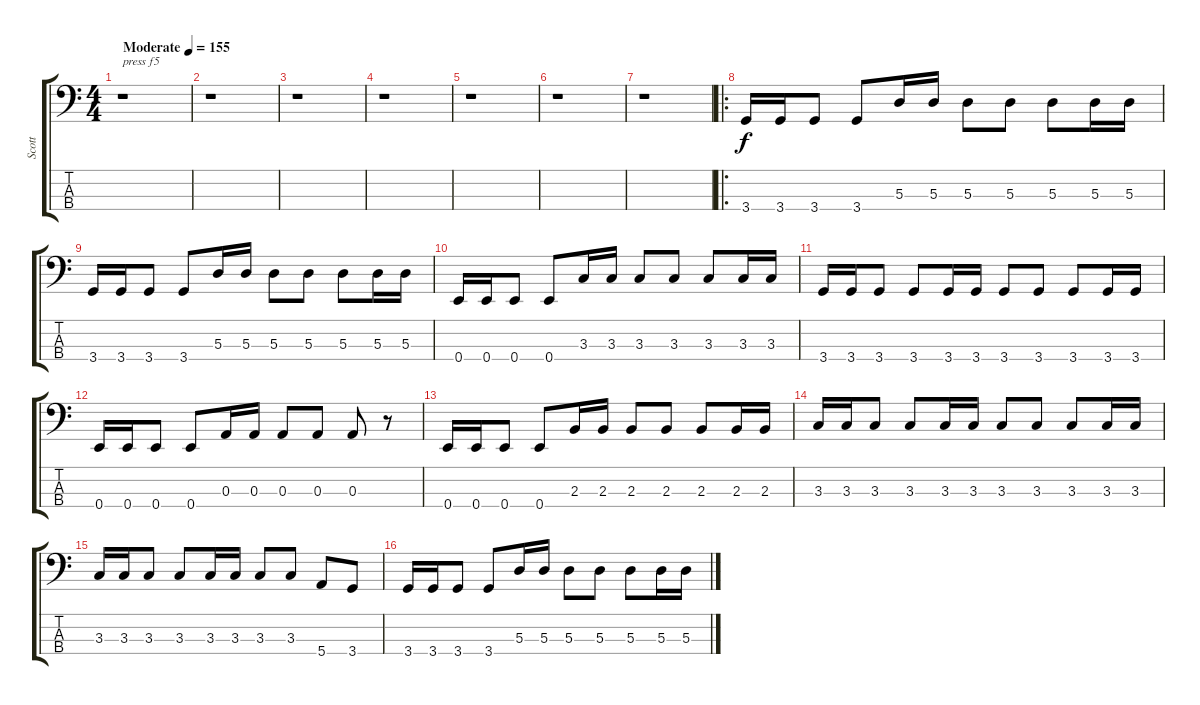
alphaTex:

\track ("Scott" "Scott") {instrument fretlessbass}
\staff {score tabs}
\tuning (G2 D2 A1 E1) {hide}
\ts (4 4)
\tempo (155 "Moderate")
\clef f4
\ks c
r.1{txt "press f5" dy f instrument fretlessbass} |
r.1 |
r.1 |
r.1 |
r.1 |
r.1 |
r.1 |
\ro
3.4.16 3.4.16 3.4.8 3.4.8 5.3.16 5.3.16 5.3.8 5.3.8 5.3.8 5.3.16 5.3.16 |
3.4.16 3.4.16 3.4.8 3.4.8 5.3.16 5.3.16 5.3.8 5.3.8 5.3.8 5.3.16 5.3.16 |
0.4.16 0.4.16 0.4.8 0.4.8 3.3.16 3.3.16 3.3.8 3.3.8 3.3.8 3.3.16 3.3.16 |
3.4.16 3.4.16 3.4.8 3.4.8 3.4.16 3.4.16 3.4.8 3.4.8 3.4.8 3.4.16 3.4.16 |
0.4.16 0.4.16 0.4.8 0.4.8 0.3.16 0.3.16 0.3.8 0.3.8 0.3.8 r.8 |
0.4.16 0.4.16 0.4.8 0.4.8 2.3.16 2.3.16 2.3.8 2.3.8 2.3.8 2.3.16 2.3.16 |
3.3.16 3.3.16 3.3.8 3.3.8 3.3.16 3.3.16 3.3.8 3.3.8 3.3.8 3.3.16 3.3.16 |
3.3.16 3.3.16 3.3.8 3.3.8 3.3.16 3.3.16 3.3.8 3.3.8 5.4.8 3.4.8 |
3.4.16 3.4.16 3.4.8 3.4.8 5.3.16 5.3.16 5.3.8 5.3.8 5.3.8 5.3.16 5.3.16
